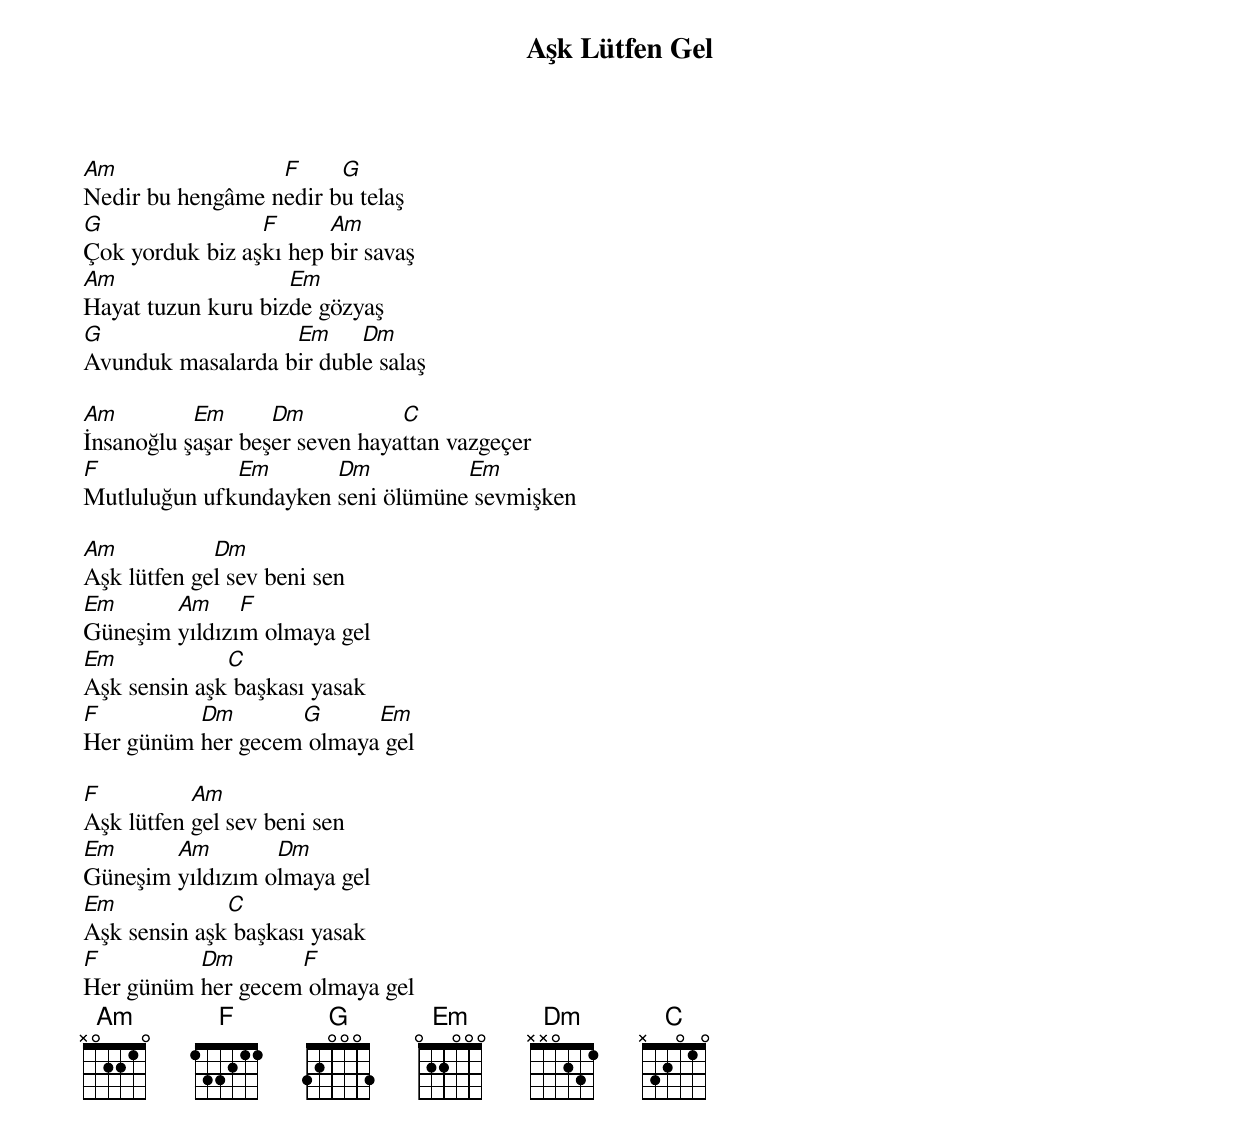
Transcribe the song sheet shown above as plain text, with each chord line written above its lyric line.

{title: Aşk Lütfen Gel}
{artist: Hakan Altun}

Am                F     G
Nedir bu hengâme nedir bu telaş
G                F      Am
Çok yorduk biz aşkı hep bir savaş
Am                  Em
Hayat tuzun kuru bizde gözyaş
G                  Em     Dm
Avunduk masalarda bir duble salaş

Am         Em      Dm           C
İnsanoğlu şaşar beşer seven hayattan vazgeçer
F             Em       Dm          Em
Mutluluğun ufkundayken seni ölümüne sevmişken

Am           Dm
Aşk lütfen gel sev beni sen
Em      Am     F
Güneşim yıldızım olmaya gel
Em            C
Aşk sensin aşk başkası yasak
F         Dm       G      Em
Her günüm her gecem olmaya gel

F          Am
Aşk lütfen gel sev beni sen
Em      Am        Dm
Güneşim yıldızım olmaya gel
Em            C
Aşk sensin aşk başkası yasak
F         Dm       F
Her günüm her gecem olmaya gel
